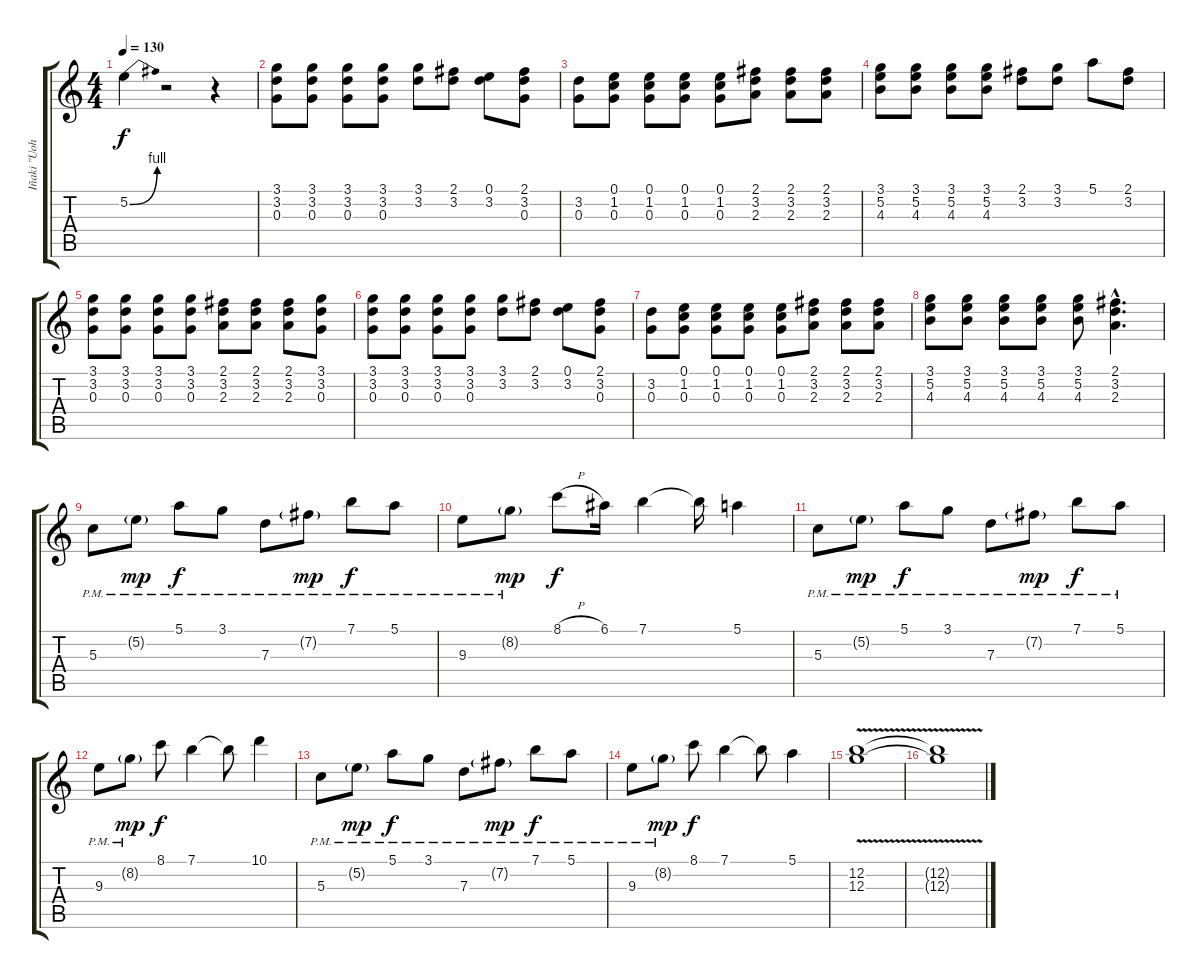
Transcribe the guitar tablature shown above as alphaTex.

\track ("Iñaki \"Uoho\" (arreglos)" "Iñaki \"Uoh") {instrument distortionguitar}
\staff {score tabs}
\tuning (E4 B3 G3 D3 A2 E2) {hide}
\ts (4 4)
\tempo 130
\clef g2
\ks c
5.2{be (bend 0 0 60 4)}.4{dy f} r.2 r.4 |
(3.1 3.2 0.3).8 (3.1 3.2 0.3).8 (3.1 3.2 0.3).8 (3.1 3.2 0.3).8 (3.1 3.2).8 (2.1 3.2).8 (0.1 3.2).8 (2.1 3.2 0.3).8 |
(3.2 0.3).8 (0.1 1.2 0.3).8 (0.1 1.2 0.3).8 (0.1 1.2 0.3).8 (0.1 1.2 0.3).8 (2.1 3.2 2.3).8 (2.1 3.2 2.3).8 (2.1 3.2 2.3).8 |
(3.1 5.2 4.3).8 (3.1 5.2 4.3).8 (3.1 5.2 4.3).8 (3.1 5.2 4.3).8 (2.1 3.2).8 (3.1 3.2).8 5.1.8 (2.1 3.2).8 |
(3.1 3.2 0.3).8 (3.1 3.2 0.3).8 (3.1 3.2 0.3).8 (3.1 3.2 0.3).8 (2.1 3.2 2.3).8 (2.1 3.2 2.3).8 (2.1 3.2 2.3).8 (3.1 3.2 0.3).8 |
(3.1 3.2 0.3).8 (3.1 3.2 0.3).8 (3.1 3.2 0.3).8 (3.1 3.2 0.3).8 (3.1 3.2).8 (2.1 3.2).8 (0.1 3.2).8 (2.1 3.2 0.3).8 |
(3.2 0.3).8 (0.1 1.2 0.3).8 (0.1 1.2 0.3).8 (0.1 1.2 0.3).8 (0.1 1.2 0.3).8 (2.1 3.2 2.3).8 (2.1 3.2 2.3).8 (2.1 3.2 2.3).8 |
(3.1 5.2 4.3).8 (3.1 5.2 4.3).8 (3.1 5.2 4.3).8 (3.1 5.2 4.3).8 (3.1 5.2 4.3).8 (2.1{hac} 3.2{hac} 2.3{hac}).4{d} |
5.3{pm}.8 5.2{g pm}.8{dy mp} 5.1{pm}.8{dy f} 3.1{pm}.8 7.3{pm}.8 7.2{g pm}.8{dy mp} 7.1{pm}.8{dy f} 5.1{pm}.8 |
9.3{pm}.8 8.2{g pm}.8{dy mp} 8.1{h}.8{dy f} 6.1.16 7.1.4 7.1{t}.16 5.1.4 |
5.3{pm}.8 5.2{g pm}.8{dy mp} 5.1{pm}.8{dy f} 3.1{pm}.8 7.3{pm}.8 7.2{g pm}.8{dy mp} 7.1{pm}.8{dy f} 5.1{pm}.8 |
9.3{pm}.8 8.2{g pm}.8{dy mp} 8.1.8{dy f} 7.1.4 7.1{t}.8 10.1.4 |
5.3{pm}.8 5.2{g pm}.8{dy mp} 5.1{pm}.8{dy f} 3.1{pm}.8 7.3{pm}.8 7.2{g pm}.8{dy mp} 7.1{pm}.8{dy f} 5.1{pm}.8 |
9.3{pm}.8 8.2{g pm}.8{dy mp} 8.1.8{dy f} 7.1.4 7.1{t}.8 5.1.4 |
(12.2 12.3{v}).1{volume 0} |
(12.2{t} 12.3{t}).1
